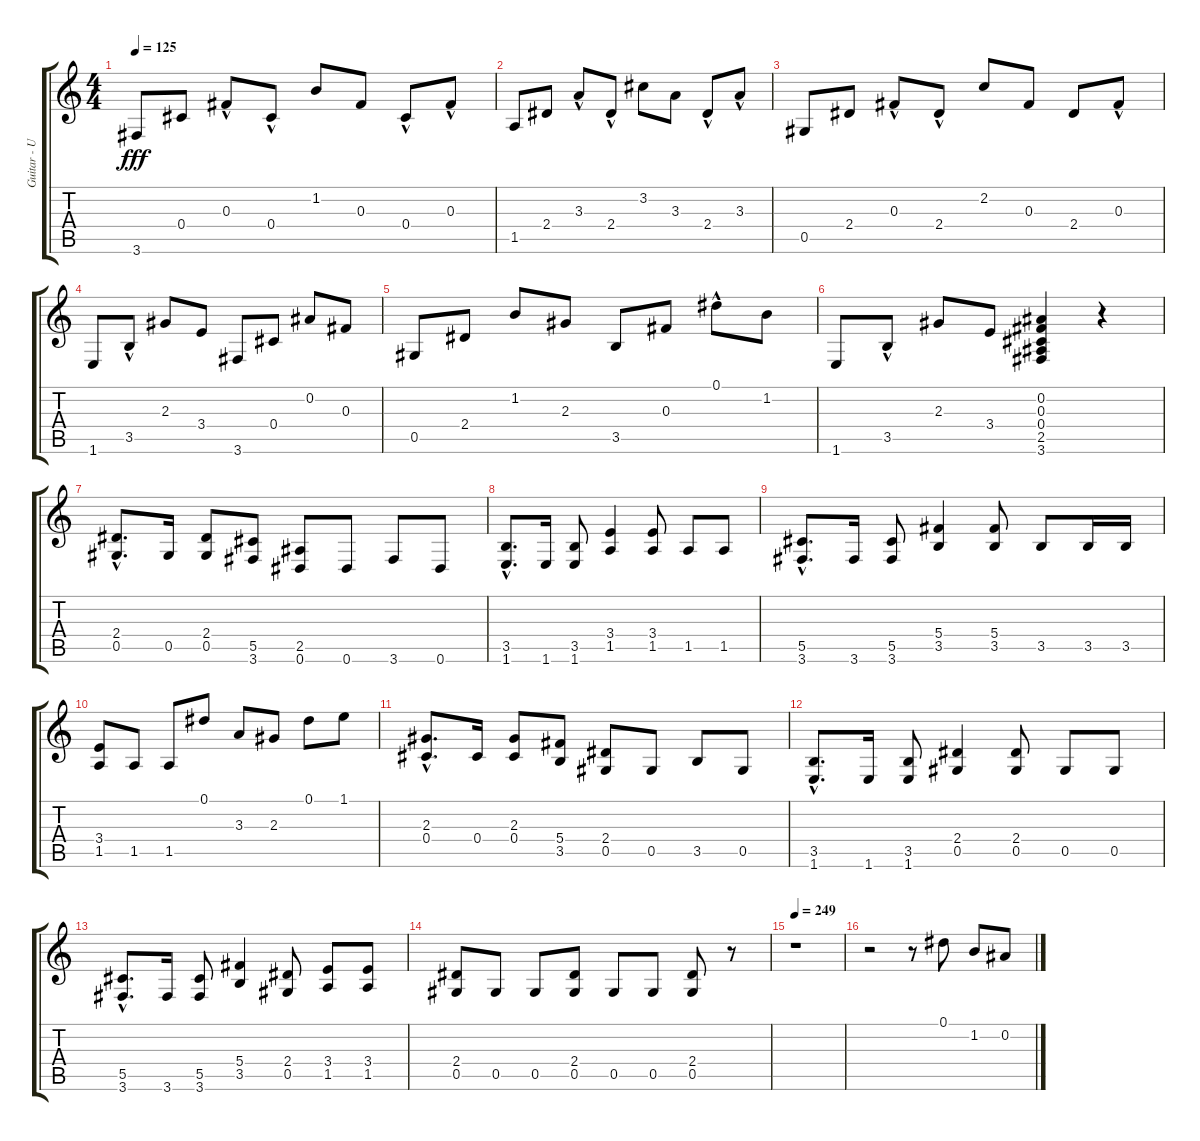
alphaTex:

\track ("Guitar - Uriy Melisov" "Guitar - U") {instrument distortionguitar}
\staff {score tabs}
\tuning (Eb4 Bb3 Gb3 Db3 Ab2 Eb2) {hide}
\ts (4 4)
\tempo 125
\clef g2
\ks c
3.6.8{dy fff} 0.4.8 0.3{hac}.8 0.4{hac}.8 1.2.8 0.3.8 0.4{hac}.8 0.3{hac}.8 |
1.5.8 2.4.8 3.3{hac}.8 2.4{hac}.8 3.2.8 3.3.8 2.4{hac}.8 3.3{hac}.8 |
0.5.8 2.4.8 0.3{hac}.8 2.4{hac}.8 2.2.8 0.3.8 2.4.8 0.3{hac}.8 |
1.6.8 3.5{hac}.8 2.3.8 3.4.8 3.6.8 0.4.8 0.2.8 0.3.8 |
0.5.8 2.4.8 1.2.8 2.3.8 3.5.8 0.3.8 0.1{hac}.8 1.2.8 |
1.6.8 3.5{hac}.8 2.3.8 3.4.8 (0.2 0.3 0.4 2.5 3.6).4 r.4 |
(2.4{hac} 0.5{hac}).8{d instrument distortionguitar} 0.5.16 (2.4 0.5).8 (5.5 3.6).8 (2.5 0.6).8 0.6.8 3.6.8 0.6.8 |
(3.5{hac} 1.6{hac}).8{d} 1.6.16 (3.5 1.6).8 (3.4 1.5).4 (3.4 1.5).8 1.5.8 1.5.8 |
(5.5{hac} 3.6{hac}).8{d} 3.6.16 (5.5 3.6).8 (5.4 3.5).4 (5.4 3.5).8 3.5.8 3.5.16 3.5.16 |
(3.4 1.5).8 1.5.8 1.5.8 0.1.8 3.3.8 2.3.8 0.1.8 1.1.8 |
(2.3{hac} 0.4{hac}).8{d} 0.4.16 (2.3 0.4).8 (5.4 3.5).8 (2.4 0.5).8 0.5.8 3.5.8 0.5.8 |
(3.5{hac} 1.6{hac}).8{d} 1.6.16 (3.5 1.6).8 (2.4 0.5).4 (2.4 0.5).8 0.5.8 0.5.8 |
(5.5{hac} 3.6{hac}).8{d} 3.6.16 (5.5 3.6).8 (5.4 3.5).4 (2.4 0.5).8 (3.4 1.5).8 (3.4 1.5).8 |
(2.4 0.5).8 0.5.8 0.5.8 (2.4 0.5).8 0.5.8 0.5.8 (2.4 0.5).8 r.8 |
\tempo 249
r.1 |
r.2 r.8 0.1.8 1.2.8 0.2.8
